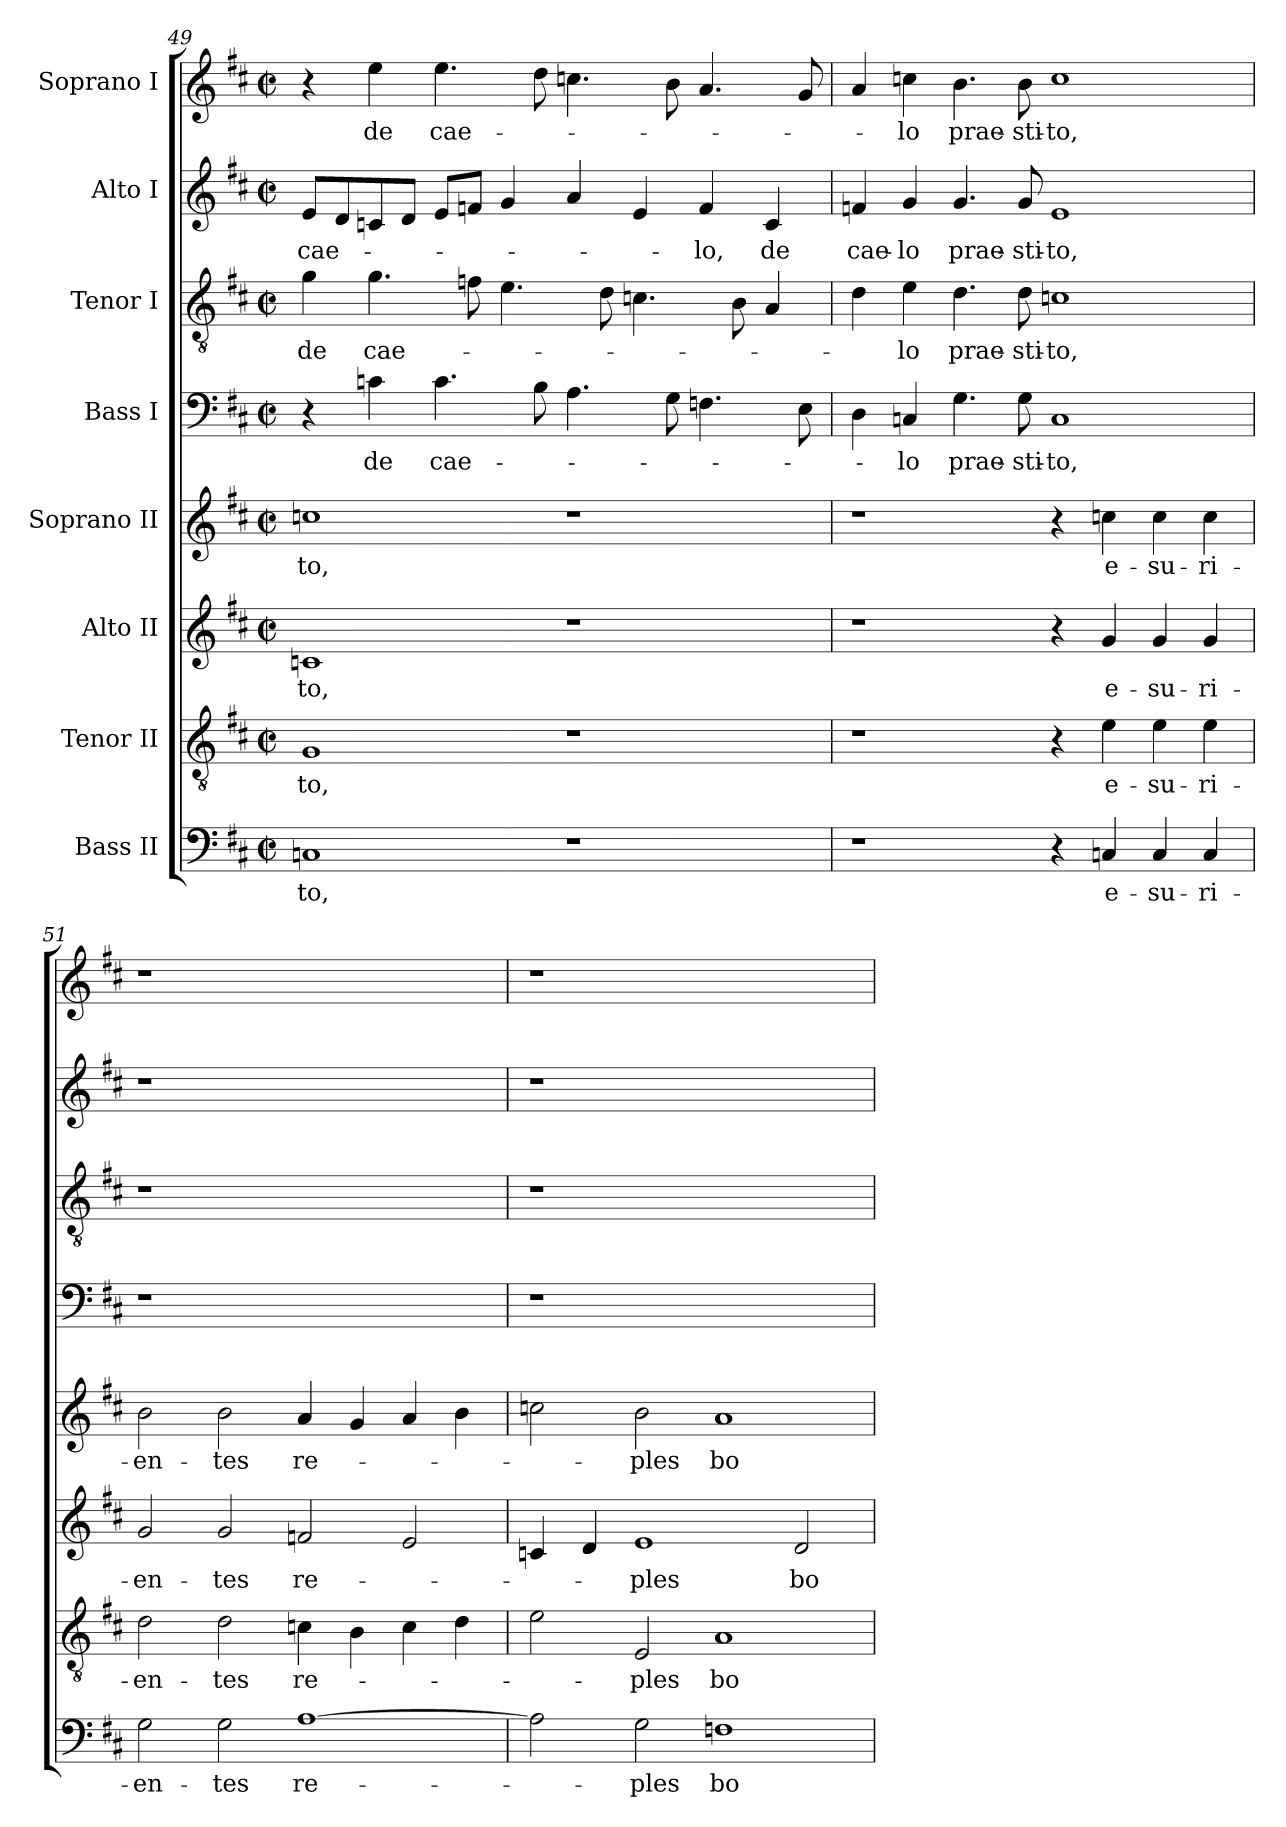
**kern	**text	**kern	**text	**kern	**text	**kern	**text	**kern	**text	**kern	**text	**kern	**text	**kern	**text
*part8	*part8	*part7	*part7	*part6	*part6	*part5	*part5	*part4	*part4	*part3	*part3	*part2	*part2	*part1	*part1
*staff8	*staff8	*staff7	*staff7	*staff6	*staff6	*staff5	*staff5	*staff4	*staff4	*staff3	*staff3	*staff2	*staff2	*staff1	*staff1
*I"Bass II	*	*I"Tenor II	*	*I"Alto II	*	*I"Soprano II	*	*I"Bass I	*	*I"Tenor I	*	*I"Alto I	*	*I"Soprano I	*
!!LO:PB:g=z
*clefF4	*	*clefGv2	*	*clefG2	*	*clefG2	*	*clefF4	*	*clefGv2	*	*clefG2	*	*clefG2	*
*k[f#c#]	*	*k[f#c#]	*	*k[f#c#]	*	*k[f#c#]	*	*k[f#c#]	*	*k[f#c#]	*	*k[f#c#]	*	*k[f#c#]	*
*D:	*	*D:	*	*D:	*	*D:	*	*D:	*	*D:	*	*D:	*	*D:	*
*M2/2	*	*M2/2	*	*M2/2	*	*M2/2	*	*M2/2	*	*M2/2	*	*M2/2	*	*M2/2	*
*met(c|)	*	*met(c|)	*	*met(c|)	*	*met(c|)	*	*met(c|)	*	*met(c|)	*	*met(c|)	*	*met(c|)	*
=49	=49	=49	=49	=49	=49	=49	=49	=49	=49	=49	=49	=49	=49	=49	=49
!	!LO:LY:b	!	!LO:LY:b	!	!LO:LY:b	!	!LO:LY:b	!	!	!	!LO:LY:b	!	!LO:LY:b	!	!
1Cn	-to,	1G	-to,	1cn	-to,	1ccn	-to,	4r	.	4g\	de	8e/L	cae-	4r	.
.	.	.	.	.	.	.	.	.	.	.	.	8d/	.	.	.
!	!	!	!	!	!	!	!	!	!LO:LY:b	!	!LO:LY:b	!	!	!	!LO:LY:b
.	.	.	.	.	.	.	.	4cn\	de	4.g\	cae-	8cn/	.	4ee\	de
.	.	.	.	.	.	.	.	.	.	.	.	8d/J	.	.	.
!	!	!	!	!	!	!	!	!	!LO:LY:b	!	!	!	!	!	!LO:LY:b
.	.	.	.	.	.	.	.	4.c\	cae-	.	.	8e/L	.	4.ee\	cae-
.	.	.	.	.	.	.	.	.	.	8fn\	.	8fn/J	.	.	.
.	.	.	.	.	.	.	.	.	.	4.e\	.	4g/	.	.	.
.	.	.	.	.	.	.	.	8B\	.	.	.	.	.	8dd\	.
1r	.	1r	.	1r	.	1r	.	4.A\	.	.	.	4a/	.	4.ccn\	.
.	.	.	.	.	.	.	.	.	.	8d\	.	.	.	.	.
.	.	.	.	.	.	.	.	.	.	4.cn\	.	4e/	.	.	.
.	.	.	.	.	.	.	.	8G\	.	.	.	.	.	8b\	.
!	!	!	!	!	!	!	!	!	!	!	!	!	!LO:LY:b	!	!
.	.	.	.	.	.	.	.	4.Fn\	.	.	.	4f/	-lo,	4.a/	.
.	.	.	.	.	.	.	.	.	.	8B\	.	.	.	.	.
!	!	!	!	!	!	!	!	!	!	!	!	!	!LO:LY:b	!	!
.	.	.	.	.	.	.	.	.	.	4A/	.	4c/	de	.	.
.	.	.	.	.	.	.	.	8E\	.	.	.	.	.	8g/	.
=50	=50	=50	=50	=50	=50	=50	=50	=50	=50	=50	=50	=50	=50	=50	=50
!	!	!	!	!	!	!	!	!	!	!	!	!	!LO:LY:b	!	!
1r	.	1r	.	1r	.	1r	.	4D\	.	4d\	.	4fn/	cae-	4a/	.
!	!	!	!	!	!	!	!	!	!LO:LY:b	!	!LO:LY:b	!	!LO:LY:b	!	!LO:LY:b
.	.	.	.	.	.	.	.	4Cn/	-lo	4e\	-lo	4g/	-lo	4ccn\	-lo
!	!	!	!	!	!	!	!	!	!LO:LY:b	!	!LO:LY:b	!	!LO:LY:b	!	!LO:LY:b
.	.	.	.	.	.	.	.	4.G\	prae-	4.d\	prae-	4.g/	prae-	4.b\	prae-
!	!	!	!	!	!	!	!	!	!LO:LY:b	!	!LO:LY:b	!	!LO:LY:b	!	!LO:LY:b
.	.	.	.	.	.	.	.	8G\	-sti-	8d\	-sti-	8g/	-sti-	8b\	-sti-
!	!	!	!	!	!	!	!	!	!LO:LY:b	!	!LO:LY:b	!	!LO:LY:b	!	!LO:LY:b
4r	.	4r	.	4r	.	4r	.	1C	-to,	1cn	-to,	1e	-to,	1cc	-to,
!	!LO:LY:b	!	!LO:LY:b	!	!LO:LY:b	!	!LO:LY:b	!	!	!	!	!	!	!	!
4Cn/	e-	4e\	e-	4g/	e-	4ccn\	e-	.	.	.	.	.	.	.	.
!	!LO:LY:b	!	!LO:LY:b	!	!LO:LY:b	!	!LO:LY:b	!	!	!	!	!	!	!	!
4C/	-su-	4e\	-su-	4g/	-su-	4cc\	-su-	.	.	.	.	.	.	.	.
!	!LO:LY:b	!	!LO:LY:b	!	!LO:LY:b	!	!LO:LY:b	!	!	!	!	!	!	!	!
4C/	-ri-	4e\	-ri-	4g/	-ri-	4cc\	-ri-	.	.	.	.	.	.	.	.
=51	=51	=51	=51	=51	=51	=51	=51	=51	=51	=51	=51	=51	=51	=51	=51
!	!LO:LY:b	!	!LO:LY:b	!	!LO:LY:b	!	!LO:LY:b	!LO:N:vis=1	!	!LO:N:vis=1	!	!LO:N:vis=1	!	!LO:N:vis=1	!
2G\	-en-	2d\	-en-	2g/	-en-	2b\	-en-	1r	.	1r	.	1r	.	1r	.
!	!LO:LY:b	!	!LO:LY:b	!	!LO:LY:b	!	!LO:LY:b	!	!	!	!	!	!	!	!
2G\	-tes	2d\	-tes	2g/	-tes	2b\	-tes	.	.	.	.	.	.	.	.
!	!LO:LY:b	!	!LO:LY:b	!	!LO:LY:b	!	!LO:LY:b	!	!	!	!	!	!	!	!
[>1A	re-	4cn\	re-	2fn/	re-	4a/	re-	1ryy	.	1ryy	.	1ryy	.	1ryy	.
.	.	4B\	.	.	.	4g/	.	.	.	.	.	.	.	.	.
.	.	4c\	.	2e/	.	4a/	.	.	.	.	.	.	.	.	.
.	.	4d\	.	.	.	4b\	.	.	.	.	.	.	.	.	.
!!LO:LB:g=z
=52	=52	=52	=52	=52	=52	=52	=52	=52	=52	=52	=52	=52	=52	=52	=52
!	!	!	!	!	!	!	!	!LO:N:vis=1	!	!LO:N:vis=1	!	!LO:N:vis=1	!	!LO:N:vis=1	!
2A\]	.	2e\	.	4cn/	.	2ccn\	.	1r	.	1r	.	1r	.	1r	.
.	.	.	.	4d/	.	.	.	.	.	.	.	.	.	.	.
!	!LO:LY:b	!	!LO:LY:b	!	!LO:LY:b	!	!LO:LY:b	!	!	!	!	!	!	!	!
2G\	-ples	2E/	-ples	1e	-ples	2b\	-ples	.	.	.	.	.	.	.	.
!	!LO:LY:b	!	!LO:LY:b	!	!	!	!LO:LY:b	!	!	!	!	!	!	!	!
1Fn	bo-	1A	bo-	.	.	1a	bo-	1ryy	.	1ryy	.	1ryy	.	1ryy	.
!	!	!	!	!	!LO:LY:b	!	!	!	!	!	!	!	!	!	!
.	.	.	.	2d/	bo-	.	.	.	.	.	.	.	.	.	.
=	=	=	=	=	=	=	=	=	=	=	=	=	=	=	=
*-	*-	*-	*-	*-	*-	*-	*-	*-	*-	*-	*-	*-	*-	*-	*-
